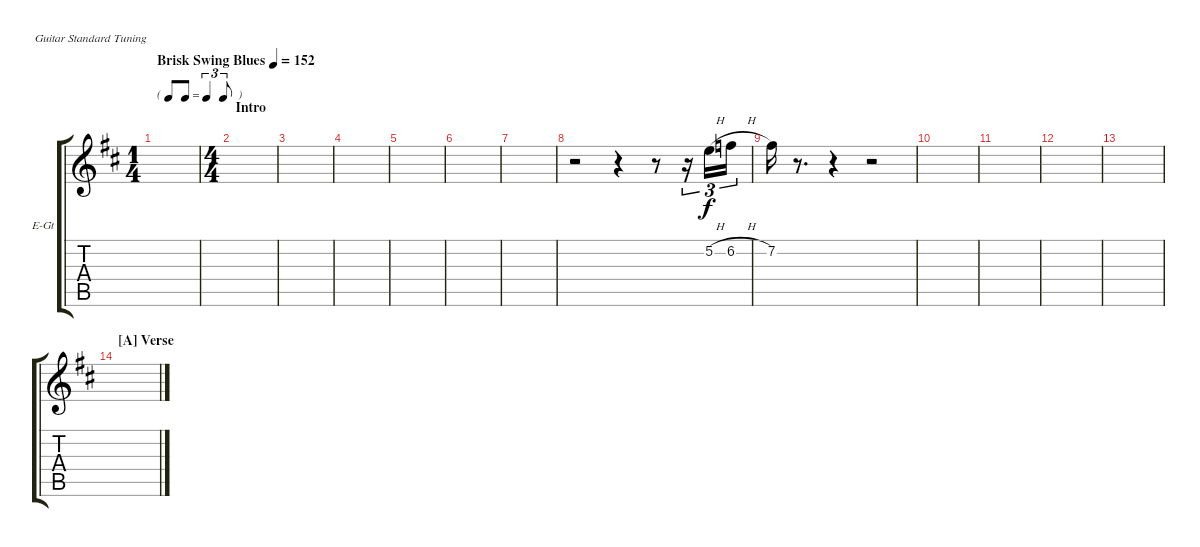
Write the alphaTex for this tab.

\defaultSystemsLayout 4
\bracketExtendMode groupsimilarinstruments
\firstSystemTrackNameOrientation horizontal
\otherSystemsTrackNameOrientation horizontal
\track ("Electric Guitar" "E-Gt") {instrument electricguitarclean}
\staff {score tabs}
\tuning (E4 B3 G3 D3 A2 E2)
\ts (1 4)
\tf triplet8th
\tempo (152 "Brisk Swing Blues")
\clef g2
\ks d
|
\ts (4 4)
\section ("" "Intro")
|
|
|
|
|
|
r.2 r.4 r.8 r.16{tu (3 2)} 5.2{h}.16{tu (3 2)} 6.2{h}.16{tu (3 2)} |
7.2.16 r.8{d} r.4 r.2 |
|
|
|
|
\section ("A" "Verse")
